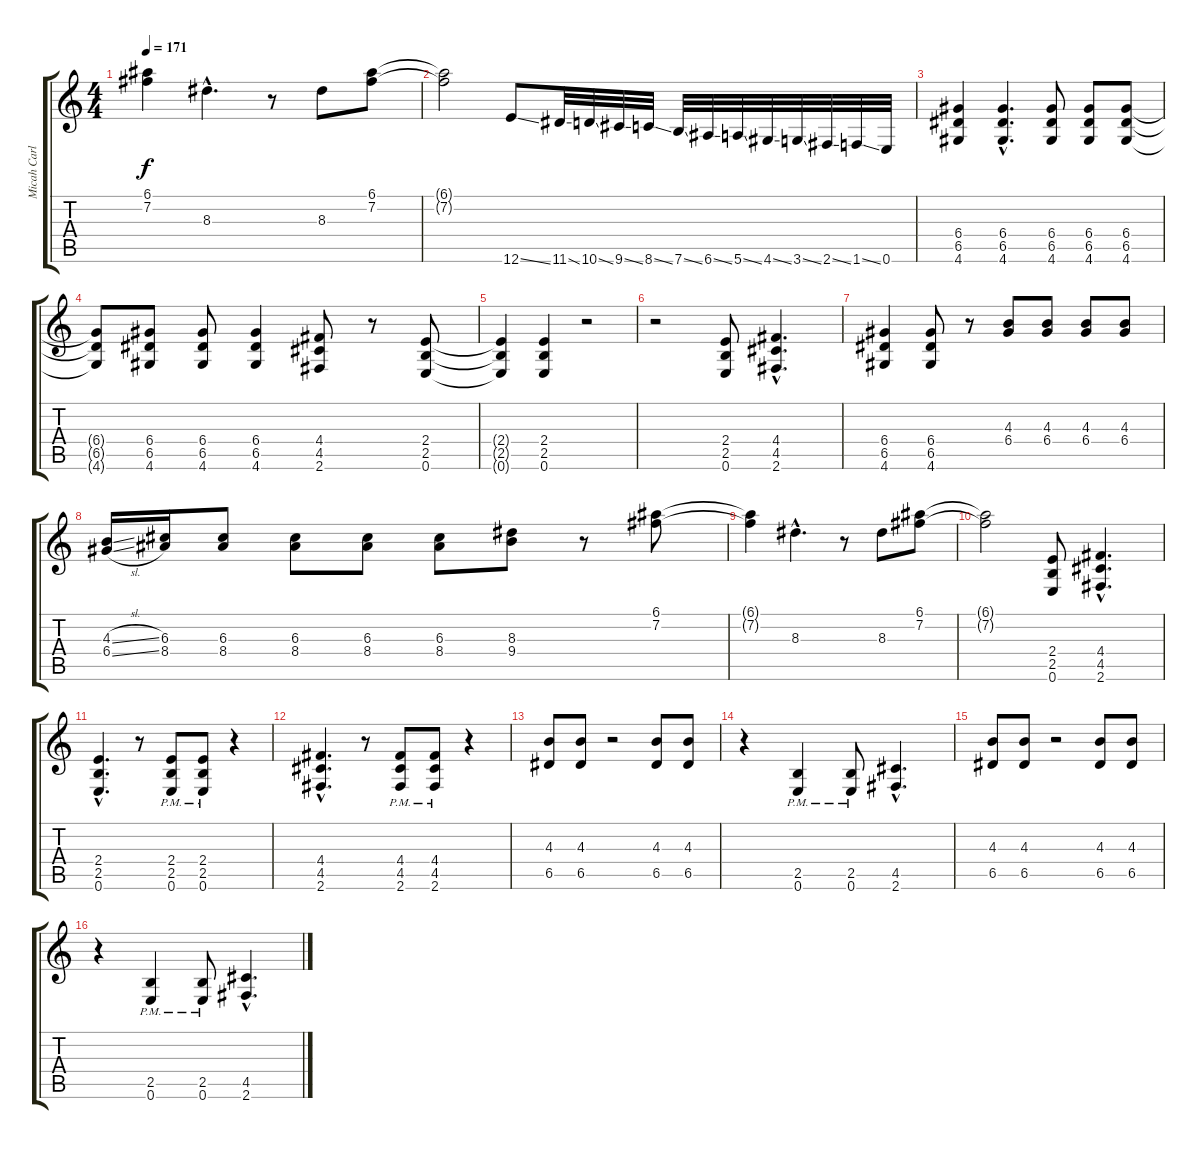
\track ("Micah Carli (Guitar)" "Micah Carl") {instrument electricguitarjazz}
\staff {score tabs}
\tuning (E4 B3 G3 D3 A2 E2) {hide}
\ts (4 4)
\tempo 171
\clef g2
\ks c
(6.1{t} 7.2{t}).4{dy f} 8.3{hac}.4{d} r.8 8.3.8 (6.1 7.2).8 |
(6.1{t} 7.2{t}).2 12.6{ss}.8 11.6{ss}.32 10.6{ss}.32 9.6{ss}.32 8.6{ss}.32 7.6{ss}.32 6.6{ss}.32 5.6{ss}.32 4.6{ss}.32 3.6{ss}.32 2.6{ss}.32 1.6{ss}.32 0.6.32 |
(6.4 6.5 4.6).4 (6.4{hac} 6.5{hac} 4.6{hac}).4{d} (6.4 6.5 4.6).8 (6.4 6.5 4.6).8 (6.4 6.5 4.6).8 |
(6.4{t} 6.5{t} 4.6{t}).8 (6.4 6.5 4.6).8 (6.4 6.5 4.6).8 (6.4 6.5 4.6).4 (4.4 4.5 2.6).8 r.8 (2.4 2.5 0.6).8 |
(2.4{t} 2.5{t} 0.6{t}).4 (2.4 2.5 0.6).4 r.2 |
r.2 (2.4 2.5 0.6).8 (4.4{hac} 4.5{hac} 2.6{hac}).4{d} |
(6.4 6.5 4.6).4 (6.4 6.5 4.6).8 r.8 (4.3 6.4).8 (4.3 6.4).8 (4.3 6.4).8 (4.3 6.4).8 |
(4.3{sl} 6.4{sl}).16 (6.3 8.4).16 (6.3 8.4).8 (6.3 8.4).8 (6.3 8.4).8 (6.3 8.4).8 (8.3 9.4).8 r.8 (6.1 7.2).8 |
(6.1{t} 7.2{t}).4 8.3{hac}.4{d} r.8 8.3.8 (6.1 7.2).8 |
(6.1{t} 7.2{t}).2 (2.4 2.5 0.6).8 (4.4{hac} 4.5{hac} 2.6{hac}).4{d} |
(2.4{hac} 2.5{hac} 0.6{hac}).4{d} r.8 (2.4{pm} 2.5{pm} 0.6{pm}).8 (2.4{pm} 2.5{pm} 0.6{pm}).8 r.4 |
(4.4{hac} 4.5{hac} 2.6{hac}).4{d} r.8 (4.4{pm} 4.5{pm} 2.6{pm}).8 (4.4{pm} 4.5{pm} 2.6{pm}).8 r.4 |
(4.3 6.5).8 (4.3 6.5).8 r.2 (4.3 6.5).8 (4.3 6.5).8 |
r.4 (2.5{pm} 0.6{pm}).4 (2.5{pm} 0.6{pm}).8 (4.5{hac} 2.6{hac}).4{d} |
(4.3 6.5).8 (4.3 6.5).8 r.2 (4.3 6.5).8 (4.3 6.5).8 |
r.4 (2.5{pm} 0.6{pm}).4 (2.5{pm} 0.6{pm}).8 (4.5{hac} 2.6{hac}).4{d}
